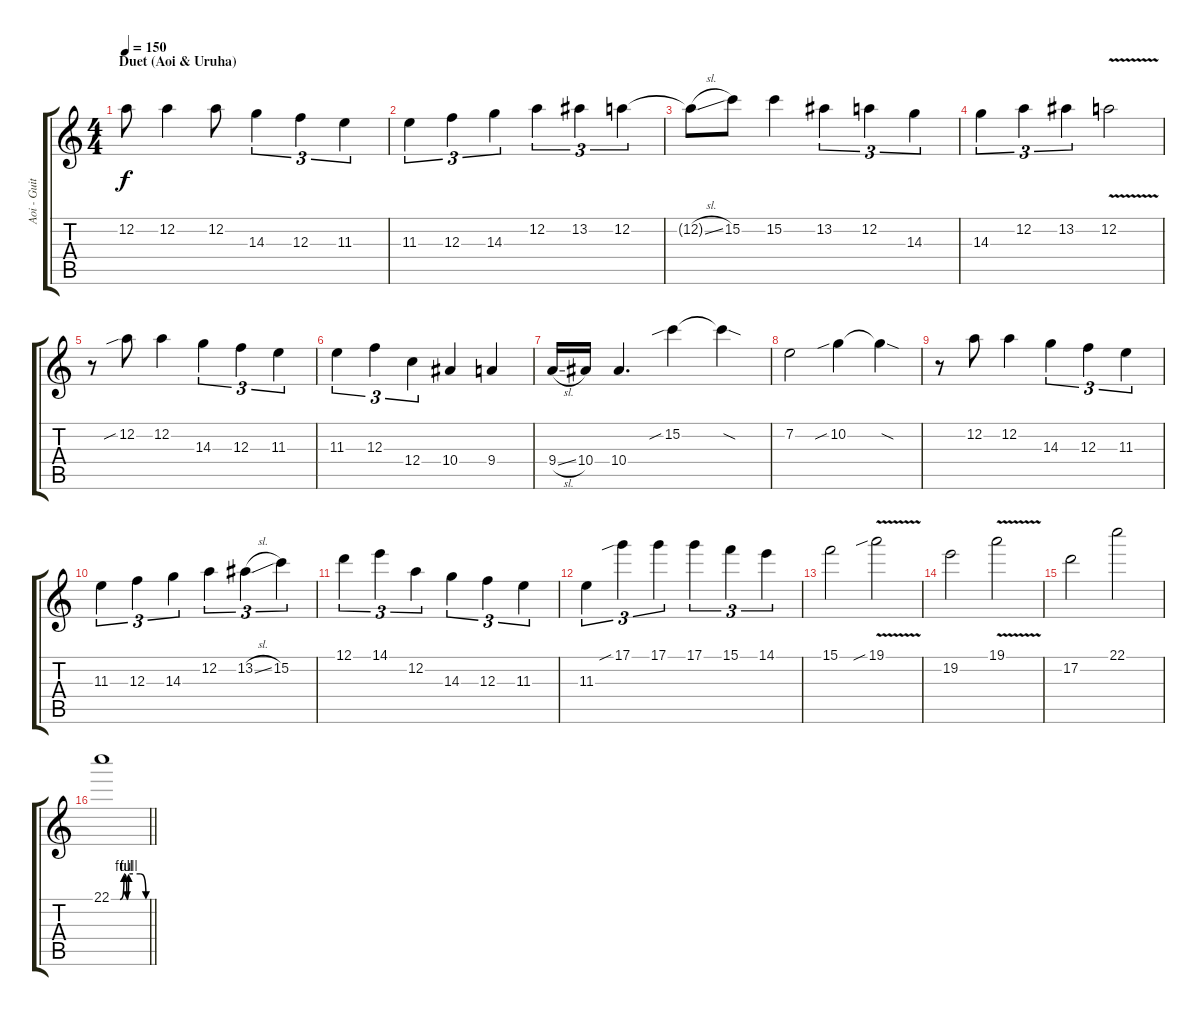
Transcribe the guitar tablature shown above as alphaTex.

\track ("Aoi - Guitar 3" "Aoi - Guit") {instrument distortionguitar}
\staff {score tabs}
\tuning (D4 A3 F3 C3 G2 D2) {hide}
\ts (4 4)
\section ("" "Duet (Aoi & Uruha)")
\tempo 150
\clef g2
\ks c
12.2.8{dy f} 12.2.4 12.2.8 14.3.4{tu (3 2)} 12.3.4{tu (3 2)} 11.3.4{tu (3 2)} |
11.3.4{tu (3 2)} 12.3.4{tu (3 2)} 14.3.4{tu (3 2)} 12.2.4{tu (3 2)} 13.2.4{tu (3 2)} 12.2.4{tu (3 2)} |
12.2{sl t}.8 15.2.8 15.2.4 13.2.4{tu (3 2)} 12.2.4{tu (3 2)} 14.3.4{tu (3 2)} |
14.3.4{tu (3 2)} 12.2.4{tu (3 2)} 13.2.4{tu (3 2)} 12.2{v}.2 |
r.8 12.2{sib}.8 12.2.4 14.3.4{tu (3 2)} 12.3.4{tu (3 2)} 11.3.4{tu (3 2)} |
11.3.4{tu (3 2)} 12.3.4{tu (3 2)} 12.4.4{tu (3 2)} 10.4.4 9.4.4 |
9.4{sl}.16 10.4.16 10.4.4{d} 15.2{sib}.4 15.2{sod t}.4 |
7.2.2 10.2{sib}.4 10.2{sod t}.4 |
r.8 12.2.8 12.2.4 14.3.4{tu (3 2)} 12.3.4{tu (3 2)} 11.3.4{tu (3 2)} |
11.3.4{tu (3 2)} 12.3.4{tu (3 2)} 14.3.4{tu (3 2)} 12.2.4{tu (3 2)} 13.2{sl}.4{tu (3 2)} 15.2.4{tu (3 2)} |
12.1.4{tu (3 2)} 14.1.4{tu (3 2)} 12.2.4{tu (3 2)} 14.3.4{tu (3 2)} 12.3.4{tu (3 2)} 11.3.4{tu (3 2)} |
11.3.4{tu (3 2)} 17.1{sib}.4{tu (3 2)} 17.1.4{tu (3 2)} 17.1.4{tu (3 2)} 15.1.4{tu (3 2)} 14.1.4{tu (3 2)} |
15.1.2 19.1{v sib}.2 |
19.2.2 19.1{v}.2 |
17.2.2 22.1.2 |
\barLineRight lightlight
22.1{be (custom 0 0 15 0 22 4 27 0 30 4 50 4 60 0)}.1
